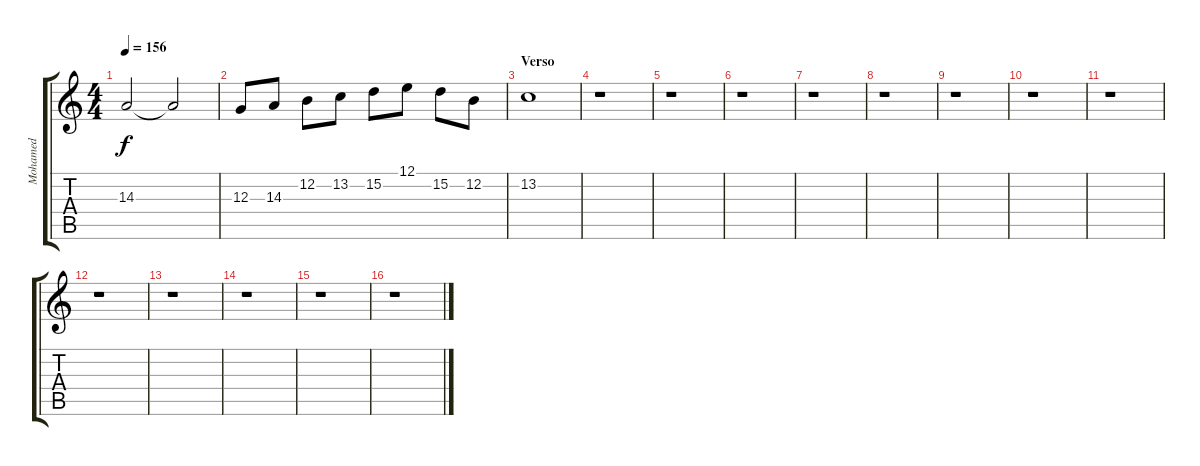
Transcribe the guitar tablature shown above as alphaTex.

\track ("Mohamed" "Mohamed") {instrument violin}
\staff {score tabs}
\tuning (E4 B3 G3 D3 A2 E2) {hide}
\ts (4 4)
\tempo 156
\clef g2
\ks c
14.3.2{dy f} 14.3{t}.2 |
12.3.8 14.3.8 12.2.8 13.2.8 15.2.8 12.1.8 15.2.8 12.2.8 |
\section ("" "Verso")
13.2.1 |
r.1 |
r.1 |
r.1 |
r.1 |
r.1 |
r.1 |
r.1 |
r.1 |
r.1 |
r.1 |
r.1 |
r.1 |
r.1
